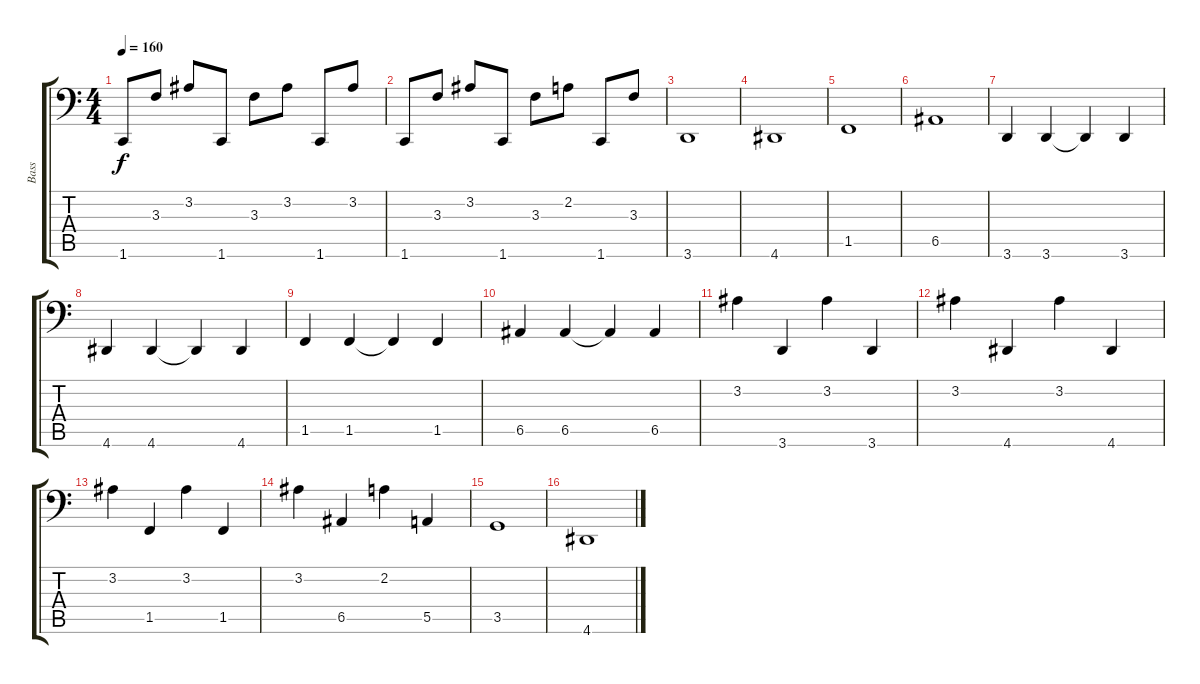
\track ("Bass" "Bass") {instrument electricbassfinger}
\staff {score tabs}
\tuning (C3 G2 D2 A1 E1 B0) {hide}
\ts (4 4)
\tempo 160
\clef f4
\ks c
1.6.8{dy f} 3.3.8 3.2.8 1.6.8 3.3.8 3.2.8 1.6.8 3.2.8 |
1.6.8 3.3.8 3.2.8 1.6.8 3.3.8 2.2.8 1.6.8 3.3.8 |
\section ("" " ")
3.6.1 |
4.6.1 |
1.5.1 |
6.5.1 |
3.6.4 3.6.4 3.6{t}.4 3.6.4 |
4.6.4 4.6.4 4.6{t}.4 4.6.4 |
1.5.4 1.5.4 1.5{t}.4 1.5.4 |
6.5.4 6.5.4 6.5{t}.4 6.5.4 |
3.2.4 3.6.4 3.2.4 3.6.4 |
3.2.4 4.6.4 3.2.4 4.6.4 |
3.2.4 1.5.4 3.2.4 1.5.4 |
3.2.4 6.5.4 2.2.4 5.5.4 |
3.5.1 |
4.6.1
